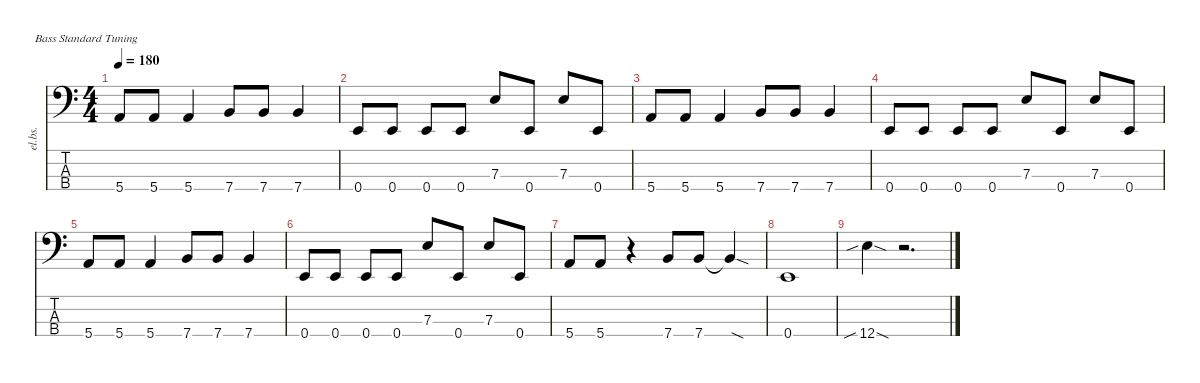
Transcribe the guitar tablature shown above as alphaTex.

\defaultSystemsLayout 4
\hideDynamics
\bracketExtendMode nobrackets
\otherSystemsTrackNameOrientation horizontal
\track ("Bass: Mio Akiyama" "el.bs.") {instrument electricbassfinger}
\staff {score tabs}
\tuning (G2 D2 A1 E1)
\ts (4 4)
\tempo 180
\clef f4
\ks c
5.4.8{dy f} 5.4.8 5.4.4 7.4.8 7.4.8 7.4.4 |
0.4.8 0.4.8 0.4.8 0.4.8 7.3.8 0.4.8 7.3.8 0.4.8 |
5.4.8 5.4.8 5.4.4 7.4.8 7.4.8 7.4.4 |
0.4.8 0.4.8 0.4.8 0.4.8 7.3.8 0.4.8 7.3.8 0.4.8 |
5.4.8 5.4.8 5.4.4 7.4.8 7.4.8 7.4.4 |
0.4.8 0.4.8 0.4.8 0.4.8 7.3.8 0.4.8 7.3.8 0.4.8 |
5.4.8 5.4.8 r.4 7.4.8 7.4.8 7.4{sod t}.4 |
0.4.1 |
12.4{sib sod}.4 r.2{d}
